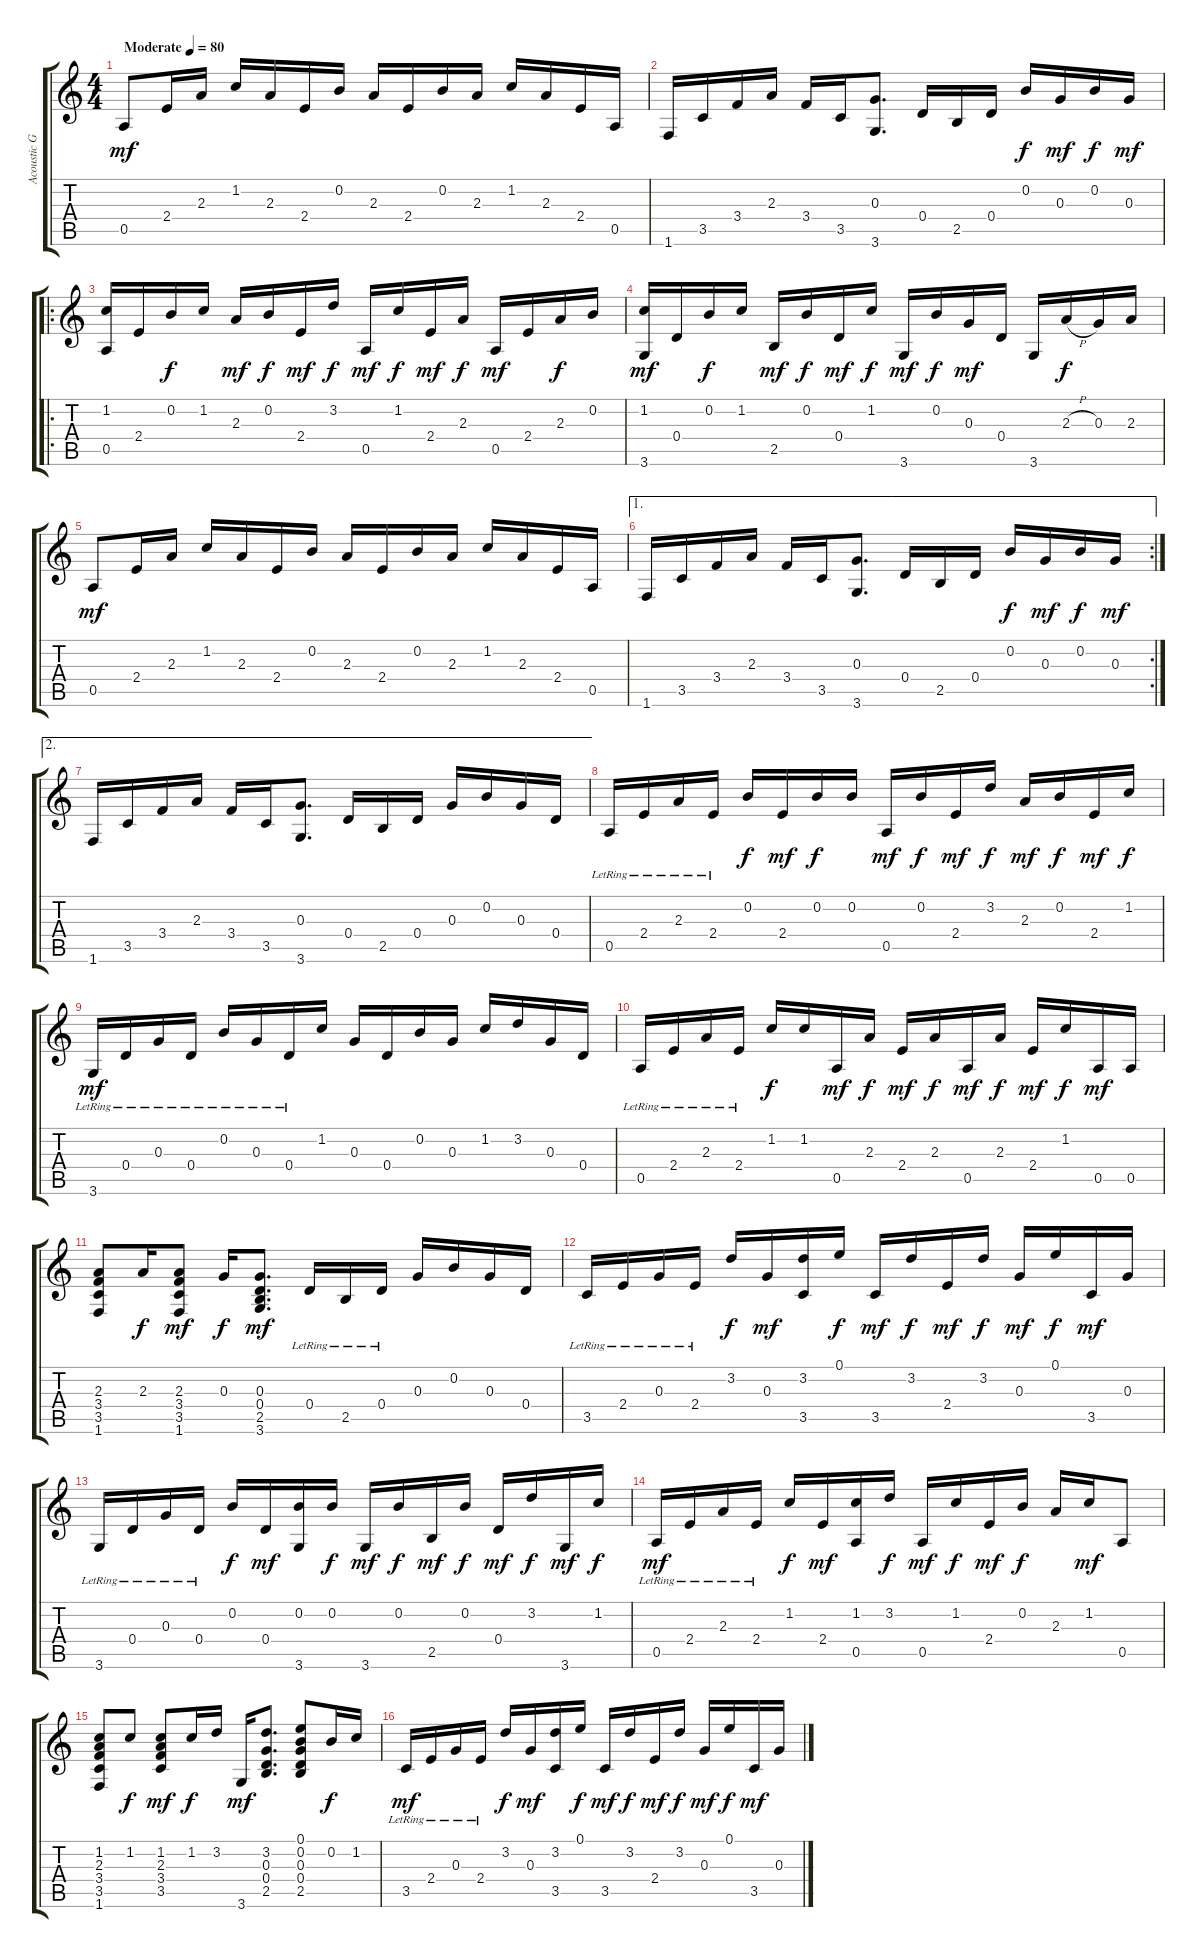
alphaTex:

\track ("Acoustic Guitar" "Acoustic G") {instrument acousticguitarnylon}
\staff {score tabs}
\tuning (E4 B3 G3 D3 A2 E2) {hide}
\ts (4 4)
\tempo (80 "Moderate")
\clef g2
\ks c
0.5.8{dy mf instrument acousticguitarnylon} 2.4.16 2.3.16 1.2.16 2.3.16 2.4.16 0.2.16 2.3.16 2.4.16 0.2.16 2.3.16 1.2.16 2.3.16 2.4.16 0.5.16 |
1.6.16 3.5.16 3.4.16 2.3.16 3.4.16 3.5.16 (0.3 3.6).8{d} 0.4.16 2.5.16 0.4.16 0.2.16{dy f} 0.3.16{dy mf} 0.2.16{dy f} 0.3.16{dy mf} |
\ro
(1.2 0.5).16 2.4.16 0.2.16{dy f} 1.2.16 2.3.16{dy mf} 0.2.16{dy f} 2.4.16{dy mf} 3.2.16{dy f} 0.5.16{dy mf} 1.2.16{dy f} 2.4.16{dy mf} 2.3.16{dy f} 0.5.16{dy mf} 2.4.16 2.3.16{dy f} 0.2.16 |
(1.2 3.6).16{dy mf} 0.4.16 0.2.16{dy f} 1.2.16 2.5.16{dy mf} 0.2.16{dy f} 0.4.16{dy mf} 1.2.16{dy f} 3.6.16{dy mf} 0.2.16{dy f} 0.3.16{dy mf} 0.4.16 3.6.16 2.3{h}.16{dy f} 0.3.16 2.3.16 |
0.5.8{dy mf} 2.4.16 2.3.16 1.2.16 2.3.16 2.4.16 0.2.16 2.3.16 2.4.16 0.2.16 2.3.16 1.2.16 2.3.16 2.4.16 0.5.16 |
\ae 1
\rc 2
1.6.16 3.5.16 3.4.16 2.3.16 3.4.16 3.5.16 (0.3 3.6).8{d} 0.4.16 2.5.16 0.4.16 0.2.16{dy f} 0.3.16{dy mf} 0.2.16{dy f} 0.3.16{dy mf} |
\ae 2
1.6.16 3.5.16 3.4.16 2.3.16 3.4.16 3.5.16 (0.3 3.6).8{d} 0.4.16 2.5.16 0.4.16 0.3.16 0.2.16 0.3.16 0.4.16 |
0.5{lr}.16 2.4{lr}.16 2.3{lr}.16 2.4{lr}.16 0.2.16{dy f} 2.4.16{dy mf} 0.2.16{dy f} 0.2.16 0.5.16{dy mf} 0.2.16{dy f} 2.4.16{dy mf} 3.2.16{dy f} 2.3.16{dy mf} 0.2.16{dy f} 2.4.16{dy mf} 1.2.16{dy f} |
3.6{lr}.16{dy mf} 0.4{lr}.16 0.3{lr}.16 0.4{lr}.16 0.2{lr}.16 0.3{lr}.16 0.4{lr}.16 1.2.16 0.3.16 0.4.16 0.2.16 0.3.16 1.2.16 3.2.16 0.3.16 0.4.16 |
0.5{lr}.16 2.4{lr}.16 2.3{lr}.16 2.4{lr}.16 1.2.16{dy f} 1.2.16 0.5.16{dy mf} 2.3.16{dy f} 2.4.16{dy mf} 2.3.16{dy f} 0.5.16{dy mf} 2.3.16{dy f} 2.4.16{dy mf} 1.2.16{dy f} 0.5.16{dy mf} 0.5.16 |
(2.3 3.4 3.5 1.6).8 2.3.16{dy f} (2.3 3.4 3.5 1.6).8{dy mf} 0.3.16{dy f} (0.3 0.4 2.5 3.6).8{d dy mf} 0.4{lr}.16 2.5{lr}.16 0.4{lr}.16 0.3.16 0.2.16 0.3.16 0.4.16 |
3.5{lr}.16 2.4{lr}.16 0.3{lr}.16 2.4{lr}.16 3.2.16{dy f} 0.3.16{dy mf} (3.2 3.5).16 0.1.16{dy f} 3.5.16{dy mf} 3.2.16{dy f} 2.4.16{dy mf} 3.2.16{dy f} 0.3.16{dy mf} 0.1.16{dy f} 3.5.16{dy mf} 0.3.16 |
3.6{lr}.16 0.4{lr}.16 0.3{lr}.16 0.4{lr}.16 0.2.16{dy f} 0.4.16{dy mf} (0.2 3.6).16 0.2.16{dy f} 3.6.16{dy mf} 0.2.16{dy f} 2.5.16{dy mf} 0.2.16{dy f} 0.4.16{dy mf} 3.2.16{dy f} 3.6.16{dy mf} 1.2.16{dy f} |
0.5{lr}.16{dy mf} 2.4{lr}.16 2.3{lr}.16 2.4{lr}.16 1.2.16{dy f} 2.4.16{dy mf} (1.2 0.5).16 3.2.16{dy f} 0.5.16{dy mf} 1.2.16{dy f} 2.4.16{dy mf} 0.2.16{dy f} 2.3.16 1.2.16{dy mf} 0.5.8 |
(1.2 2.3 3.4 3.5 1.6).8 1.2.8{dy f} (1.2 2.3 3.4 3.5).8{dy mf} 1.2.16{dy f} 3.2.16 3.6.16{dy mf} (3.2 0.3 0.4 2.5).8{d} (0.1 0.2 0.3 0.4 2.5).8 0.2.16{dy f} 1.2.16 |
3.5{lr}.16{dy mf} 2.4{lr}.16 0.3{lr}.16 2.4{lr}.16 3.2.16{dy f} 0.3.16{dy mf} (3.2 3.5).16 0.1.16{dy f} 3.5.16{dy mf} 3.2.16{dy f} 2.4.16{dy mf} 3.2.16{dy f} 0.3.16{dy mf} 0.1.16{dy f} 3.5.16{dy mf} 0.3.16
